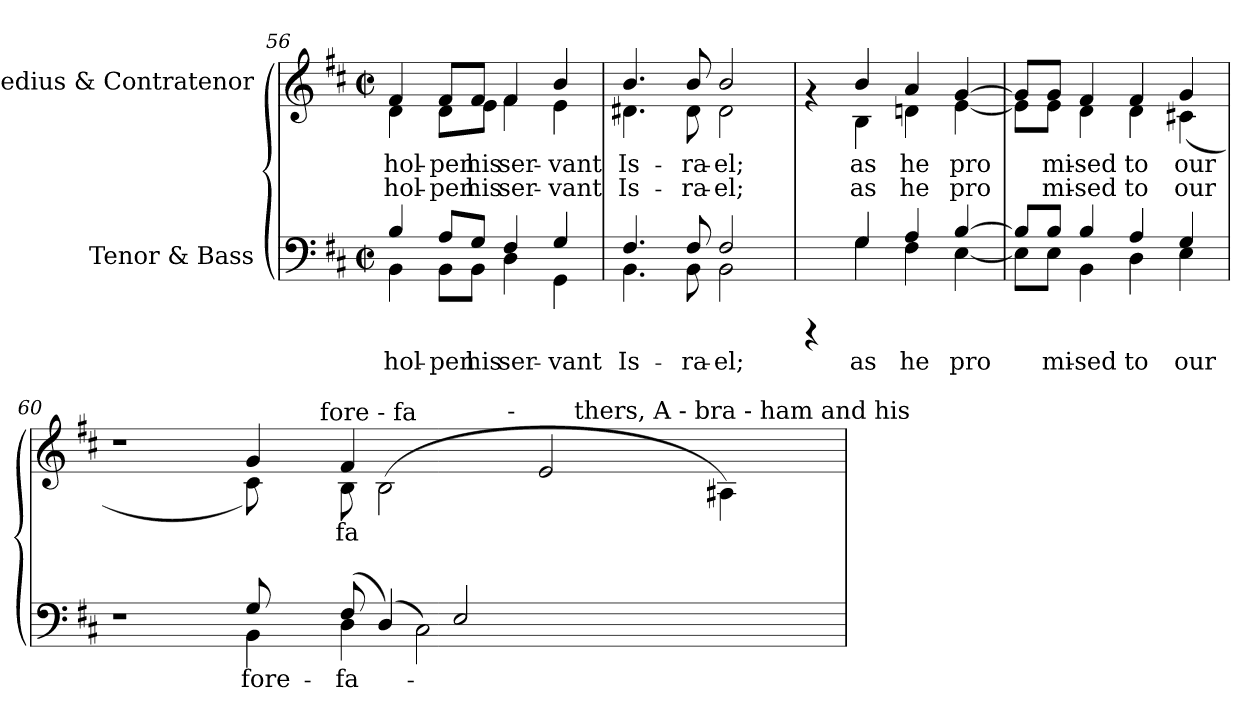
**kern	**text	**kern	**text	**text
*part2	*part2	*part1	*part1	*part1
*staff2	*staff2	*staff1	*staff1	*staff1
*I"Tenor &  Bass	*	*I"Medius &  Contratenor	*	*
*clefF4	*	*clefG2	*	*
*k[f#c#]	*	*k[f#c#]	*	*
*D:	*	*D:	*	*
*M2/2	*	*M2/2	*	*
*met(c|)	*	*met(c|)	*	*
=56	=56	=56	=56	=56
*^	*	*	*	*
!	!	!LO:LY:b:cj	!	!LO:LY:b:cj	!LO:LY:b:cj
*	*	*	*^	*	*
4B/	4BB\	hol-	4f#/	4d\	hol-	-hol-
!	!	!LO:LY:b:cj	!	!	!LO:LY:b:cj	!LO:LY:b:cj
8A/L	8BB\L	-pen	8f#/L	8d\L	-pen	pen
!	!	!LO:LY:b:cj	!	!	!LO:LY:b:cj	!LO:LY:b:cj
8G/J	8BB\J	his	8f#/J	8e\J	his	his
!	!	!LO:LY:b:cj	!	!	!LO:LY:b:cj	!LO:LY:b:cj
4F#/	4D\	ser-	4f#/	4f#\	ser-	-ser-
!	!	!LO:LY:b:cj	!	!	!LO:LY:b:cj	!LO:LY:b:cj
4G/	4GG\	-vant	4b/	4e\	-vant	vant
=57	=57	=57	=57	=57	=57	=57
!	!	!LO:LY:b:cj	!	!	!LO:LY:b:cj	!LO:LY:b:cj
4.F#/	4.BB\	Is-	4.b/	4.d#X\	Is-	-Is-
!	!	!LO:LY:b:cj	!	!	!LO:LY:b:cj	!LO:LY:b:cj
8F#/	8BB\	-ra-	8b/	8d#\	-ra-	-ra-
!	!	!LO:LY:b:cj	!	!	!LO:LY:b:cj	!LO:LY:b:cj
2F#/	2BB\	-el;	2b/	2d#\	-el;	el;
=58	=58	=58	=58	=58	=58	=58
4rCCC	4ryy	.	4rf	4ryy	.	.
!	!	!LO:LY:b:cj	!	!	!LO:LY:b:cj	!LO:LY:b:cj
4G/	4G\	as	4b/	4B\	as	as
!	!	!LO:LY:b:cj	!	!	!LO:LY:b:cj	!LO:LY:b:cj
4A/	4F#\	he	4a/	4dn\	he	he
!	!	!LO:LY:b:cj	!	!	!LO:LY:b:cj	!LO:LY:b:cj
[>4B/	[<4E\	pro-	[>4g/	[<4e\	pro-	-pro-
=59	=59	=59	=59	=59	=59	=59
!	!	!LO:LY:b:cj	!	!	!LO:LY:b:cj	!LO:LY:b:cj
8B/L]	8E\L]	--	8g/L]	8e\L]	--	--
!	!	!LO:LY:b:cj	!	!	!LO:LY:b:cj	!LO:LY:b:cj
8B/J	8E\J	-mi-	8g/J	8e\J	-mi-	-mi-
!	!	!LO:LY:b:cj	!	!	!LO:LY:b:cj	!LO:LY:b:cj
4B/	4BB\	-sed	4f#/	4d\	-sed	sed
!	!	!LO:LY:b:cj	!	!	!LO:LY:b:cj	!LO:LY:b:cj
4A/	4D\	to	4f#/	4d\	to	to
!	!	!LO:LY:b:cj	!	!	!LO:LY:b:cj	!LO:LY:b:cj
4G/	4E\	our	4g/	(<4c#X\	our	our
!!LO:LB:g=z
=60	=60	=60	=60	=60	=60	=60
*	*	*	*^	*^	*	*
*	*	*	*	*	*^	*	*	*
1r	1ryy	.	1r	1ryy	1ryy	1ryy	1ryy	.	.
!	!	!LO:LY:b:cj	!	!	!	!	!	!LO:LY:b:cj	!LO:LY:b:cj
4BB\	8G/	fore-	4g/	8c#\)	8ryy	2ryy	2ryy	.	-
.	8ryy	.	.	8ryy	16ryy	.	.	.	.
.	.	.	.	.	64ryy	.	.	.	.
!	!	!	!	!	!LO:TX:a:t=fore - fa	!	!	!	!
.	.	.	.	.	1ryy	.	.	.	.
!	!	!LO:LY:b:cj	!	!	!	!	!	!	!
!	!	!LO:LY:b:cj	!	!	!	!	!	!LO:LY:b:cj	!LO:LY:b:cj
!	!	!	!	!	!	!	!	!LO:LY:b:cj	!LO:LY:b:cj
(>8F#/	4D\	-fa-	8B\	4f#/	.	.	.	-fa-	--
(<4D/)	.	.	(<2B\	.	.	.	.	.	.
!	!	!LO:LY:b:cj	!	!	!	!	!	!	!
.	2C#\)	--	.	1ryy	.	4ryy	4ryy	.	.
2E/	.	.	.	.	.	.	.	.	.
.	.	.	.	.	.	32ryy	8...ryy	.	.
!	!	!	!	!	!	!LO:TX:a:t=-	!	!	!
.	.	.	.	.	.	2ryy	.	.	.
.	.	.	2e/	.	.	.	.	.	.
!	!	!	!	!	!	!	!LO:TX:a:t=thers, A - bra - ham and his	!	!
.	.	.	.	.	.	.	2ryy	.	.
.	2ryy	.	.	.	.	.	.	.	.
2ryy	.	.	.	.	.	.	.	.	.
.	.	.	.	.	4ryy	.	.	.	.
.	.	.	.	.	.	4ryy	.	.	.
!	!	!	!	!	!	!	!	!LO:LY:b:cj	!LO:LY:b:cj
.	.	.	4A#X\)	.	.	.	.	--	--
.	.	.	.	.	8ryy	.	.	.	.
.	.	.	.	.	.	.	8ryy	.	.
.	8ryy	.	.	8ryy	.	.	.	.	.
.	.	.	.	.	.	16.ryy	.	.	.
.	.	.	.	.	32.ryy	.	.	.	.
.	.	.	.	.	.	.	64ryy	.	.
*v	*v	*	*	*	*	*	*	*	*
*	*	*v	*v	*v	*v	*v	*	*
=	=	=	=	=
*-	*-	*-	*-	*-
